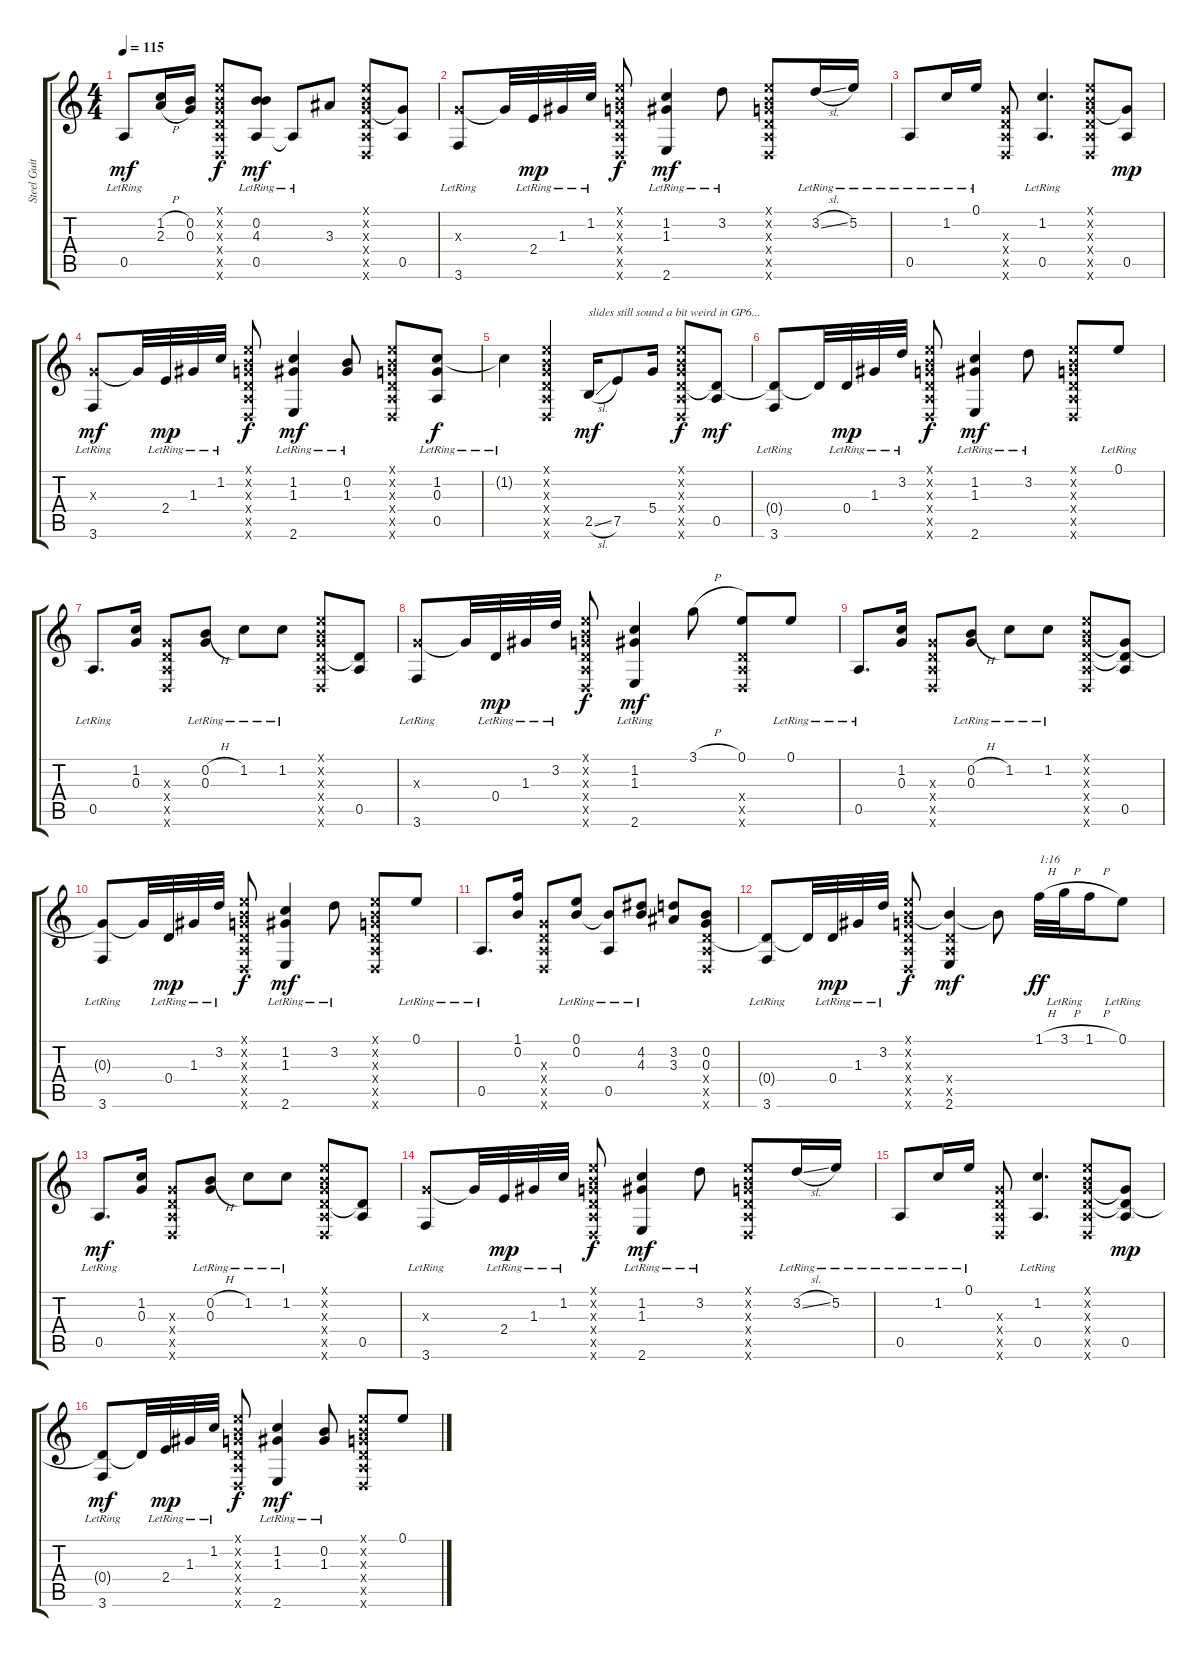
\track ("Steel Guitar" "Steel Guit") {instrument acousticguitarsteel}
\staff {score tabs}
\tuning (E4 B3 G3 D3 A2 D2) {hide}
\ts (4 4)
\tempo 115
\clef g2
\ks c
0.5{lr}.8{dy mf} (1.2{h} 2.3{h}).16 (0.2 0.3).16 (0.1{x} 0.2{x} 0.3{x} 0.4{x} 0.5{x} 0.6{x}).8{dy f} (0.2 4.3 0.5{lr}).8{dy mf} 0.5{lr t}.8 3.3.8 (0.1{x} 0.2{x} 0.3{x} 0.4{x} 0.5{x} 0.6{x}).8 (0.3{t} 0.5).8 |
(0.3{x} 3.6{lr}).8 0.3{t}.32 2.4{lr}.32{dy mp} 1.3{lr}.32 1.2{lr}.32 (0.1{x} 0.2{x} 0.3{x} 0.4{x} 0.5{x} 0.6{x}).8{dy f} (1.2 1.3{lr} 2.6{lr}).4{dy mf} 3.2{lr}.8 (0.1{x} 0.2{x} 0.3{x} 0.4{x} 0.5{x} 0.6{x}).8 3.2{sl lr}.16 5.2{lr}.16 |
0.5{lr}.8 1.2{lr}.16 0.1{lr}.16 (0.3{x} 0.4{x} 0.5{x} 0.6{x}).8 (1.2{lr} 0.5{lr}).4{d} (0.1{x} 0.2{x} 0.3{x} 0.4{x} 0.5{x} 0.6{x}).8 (0.3{t} 0.5).8{dy mp} |
(0.3{x} 3.6{lr}).8{dy mf} 0.3{t}.32 2.4{lr}.32{dy mp} 1.3{lr}.32 1.2{lr}.32 (0.1{x} 0.2{x} 0.3{x} 0.4{x} 0.5{x} 0.6{x}).8{dy f} (1.2 1.3{lr} 2.6{lr}).4{dy mf} (0.2{lr} 1.3).8 (0.1{x} 0.2{x} 0.3{x} 0.4{x} 0.5{x} 0.6{x}).8 (1.2{lr} 0.3{lr} 0.5{lr}).8{dy f} |
1.2{lr t}.4 (0.1{x} 0.2{x} 0.3{x} 0.4{x} 0.5{x} 0.6{x}).4 2.5{sl}.16{txt "slides still sound a bit weird in GP6..." dy mf} 7.5.8 5.4.16 (0.1{x} 0.2{x} 0.3{x} 0.4{x} 0.5{x} 0.6{x}).8{dy f} (0.4{t} 0.5).8{dy mf} |
(0.4{t} 3.6{lr}).8 0.4{t}.32 0.4{lr}.32{dy mp} 1.3{lr}.32 3.2{lr}.32 (0.1{x} 0.2{x} 0.3{x} 0.4{x} 0.5{x} 0.6{x}).8{dy f} (1.2 1.3{lr} 2.6{lr}).4{dy mf} 3.2{lr}.8 (0.1{x} 0.2{x} 0.3{x} 0.4{x} 0.5{x} 0.6{x}).8 0.1{lr}.8 |
0.5{lr}.8{d} (1.2 0.3).16 (0.3{x} 0.4{x} 0.5{x} 0.6{x}).8 (0.2{h lr} 0.3).8 1.2{lr}.8 1.2{lr}.8 (0.1{x} 0.2{x} 0.3{x} 0.4{x} 0.5{x} 0.6{x}).8 (0.4{t} 0.5).8 |
(0.3{x} 3.6{lr}).8 0.3{t}.32 0.4{lr}.32{dy mp} 1.3{lr}.32 3.2{lr}.32 (0.1{x} 0.2{x} 0.3{x} 0.4{x} 0.5{x} 0.6{x}).8{dy f} (1.2 1.3{lr} 2.6{lr}).4{dy mf} 3.1{h}.8 (0.1 0.4{x} 0.5{x} 0.6{x}).8 0.1{lr}.8 |
0.5{lr}.8{d} (1.2 0.3).16 (0.3{x} 0.4{x} 0.5{x} 0.6{x}).8 (0.2{h lr} 0.3).8 1.2{lr}.8 1.2{lr}.8 (0.1{x} 0.2{x} 0.3{x} 0.4{x} 0.5{x} 0.6{x}).8 (0.3{t} 0.4{t} 0.5).8 |
(0.3{t} 3.6{lr}).8 0.3{t}.32 0.4{lr}.32{dy mp} 1.3{lr}.32 3.2{lr}.32 (0.1{x} 0.2{x} 0.3{x} 0.4{x} 0.5{x} 0.6{x}).8{dy f} (1.2 1.3{lr} 2.6{lr}).4{dy mf} 3.2{lr}.8 (0.1{x} 0.2{x} 0.3{x} 0.4{x} 0.5{x} 0.6{x}).8 0.1{lr}.8 |
0.5{lr}.8{d} (1.1 0.2).16 (0.3{x} 0.4{x} 0.5{x} 0.6{x}).8 (0.1{lr} 0.2{lr}).8 (0.2{lr t} 0.5).8 (4.2{lr} 4.3).8 (3.2 3.3).8 (0.2 0.3 0.4{x} 0.5{x} 0.6{x}).8 |
(0.4{t} 3.6{lr}).8 0.4{t}.32 0.4{lr}.32{dy mp} 1.3{lr}.32 3.2{lr}.32 (0.1{x} 0.2{x} 0.3{x} 0.4{x} 0.5{x} 0.6{x}).8{dy f} (0.2{t} 0.4{x} 0.5{x} 2.6).4{dy mf} 0.2{t}.8 1.1{h}.32{txt "1:16" dy ff} 3.1{h lr}.32 1.1{h}.16 0.1{lr}.8 |
0.5{lr}.8{d dy mf} (1.2 0.3).16 (0.3{x} 0.4{x} 0.5{x} 0.6{x}).8 (0.2{h lr} 0.3).8 1.2{lr}.8 1.2{lr}.8 (0.1{x} 0.2{x} 0.3{x} 0.4{x} 0.5{x} 0.6{x}).8 (0.4{t} 0.5).8 |
(0.3{x} 3.6{lr}).8 0.3{t}.32 2.4{lr}.32{dy mp} 1.3{lr}.32 1.2{lr}.32 (0.1{x} 0.2{x} 0.3{x} 0.4{x} 0.5{x} 0.6{x}).8{dy f} (1.2 1.3{lr} 2.6{lr}).4{dy mf} 3.2{lr}.8 (0.1{x} 0.2{x} 0.3{x} 0.4{x} 0.5{x} 0.6{x}).8 3.2{sl lr}.16 5.2{lr}.16 |
0.5{lr}.8 1.2{lr}.16 0.1{lr}.16 (0.3{x} 0.4{x} 0.5{x} 0.6{x}).8 (1.2{lr} 0.5{lr}).4{d} (0.1{x} 0.2{x} 0.3{x} 0.4{x} 0.5{x} 0.6{x}).8 (0.3{t} 0.4{t} 0.5).8{dy mp} |
(0.4{t} 3.6{lr}).8{dy mf} 0.4{t}.32 2.4{lr}.32{dy mp} 1.3{lr}.32 1.2{lr}.32 (0.1{x} 0.2{x} 0.3{x} 0.4{x} 0.5{x} 0.6{x}).8{dy f} (1.2 1.3{lr} 2.6{lr}).4{dy mf} (0.2{lr} 1.3).8 (0.1{x} 0.2{x} 0.3{x} 0.4{x} 0.5{x} 0.6{x}).8 0.1.8
